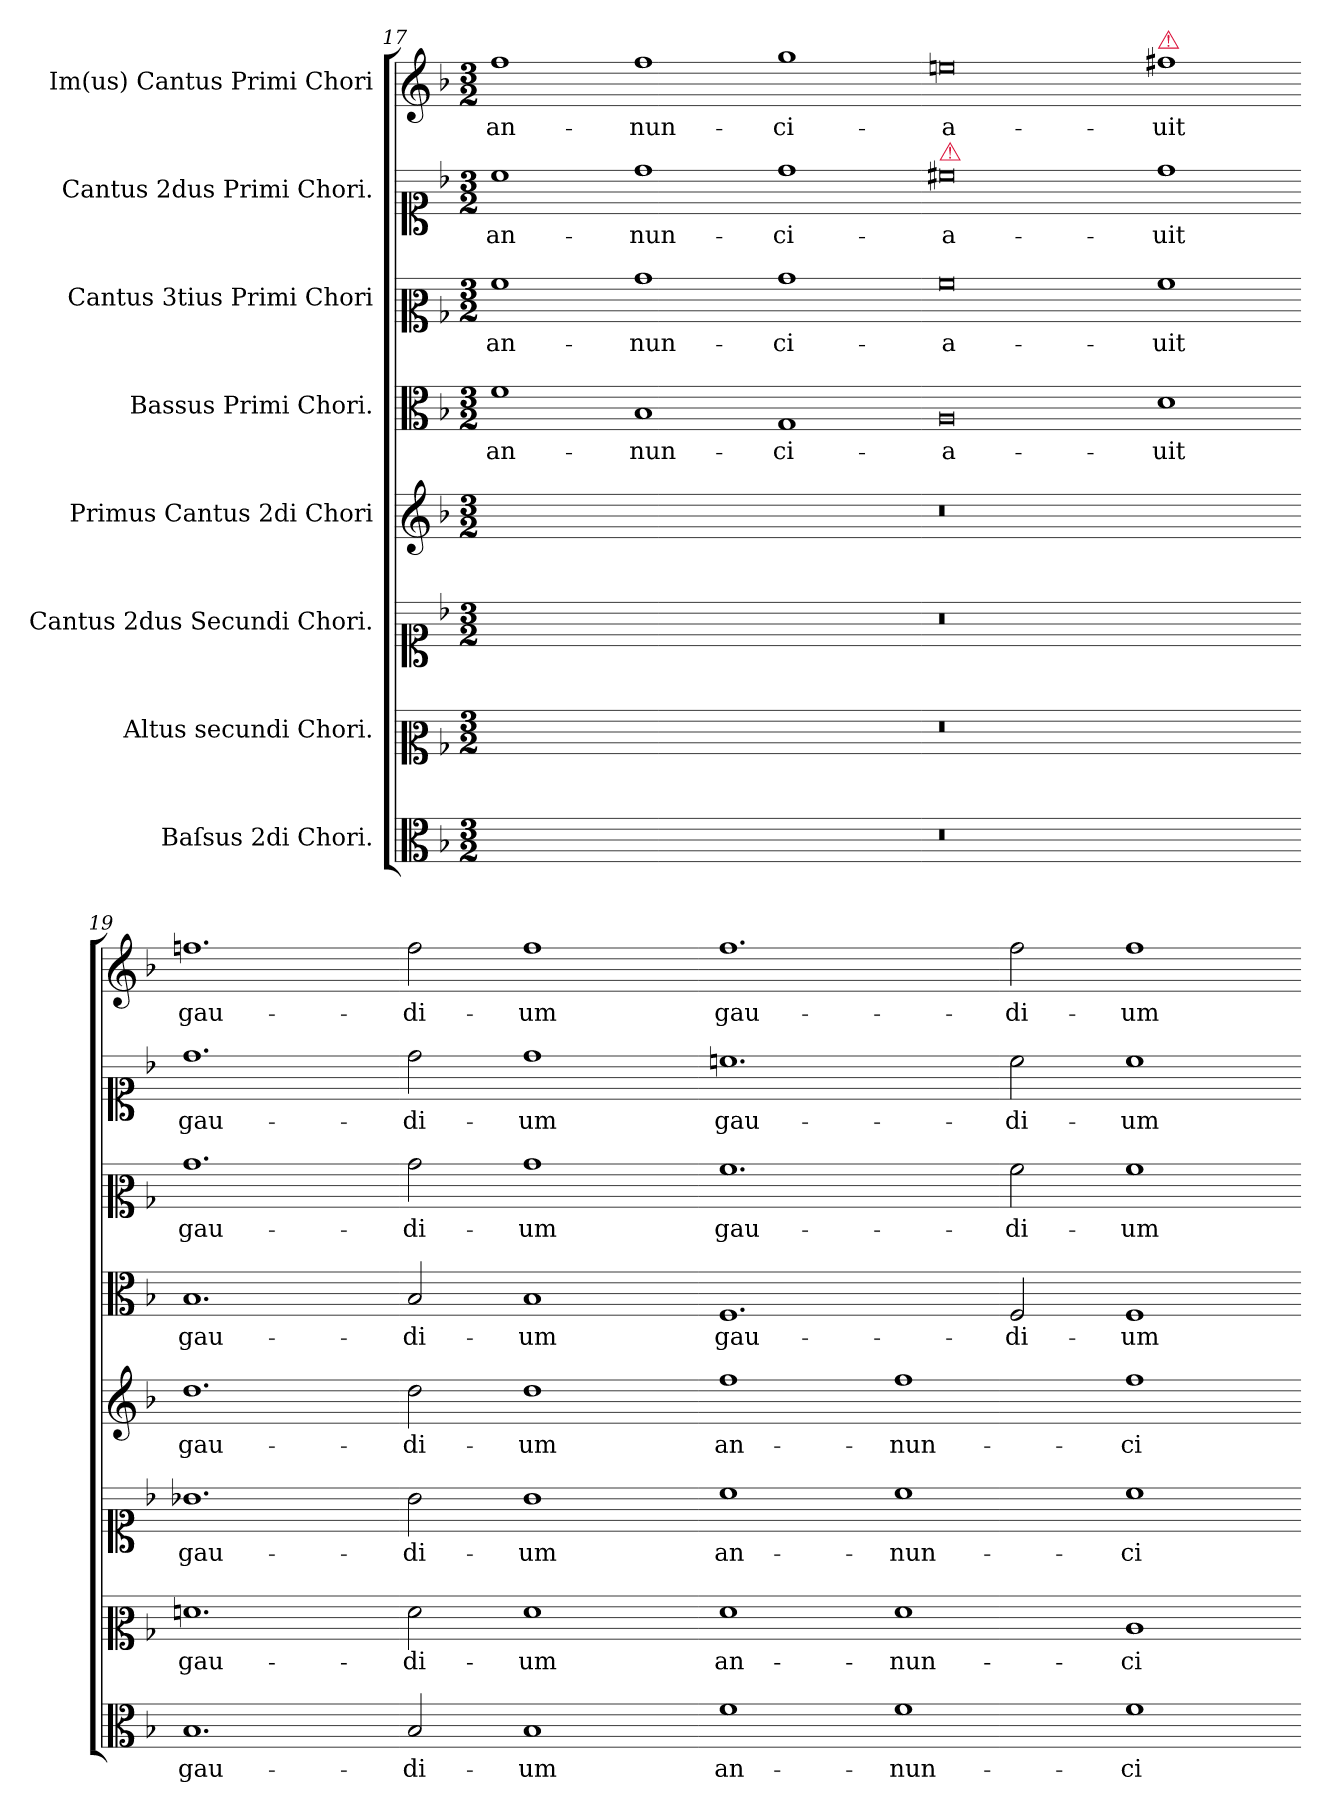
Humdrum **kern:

**kern	**text	**kern	**text	**kern	**text	**kern	**text	**kern	**text	**kern	**text	**kern	**text	**kern	**text
*part8	*part8	*part7	*part7	*part6	*part6	*part5	*part5	*part4	*part4	*part3	*part3	*part2	*part2	*part1	*part1
*staff8	*staff8	*staff7	*staff7	*staff6	*staff6	*staff5	*staff5	*staff4	*staff4	*staff3	*staff3	*staff2	*staff2	*staff1	*staff1
*I"Baſsus 2di Chori.	*	*I"Altus secundi Chori.	*	*I"Cantus 2dus Secundi Chori.	*	*I"Primus Cantus 2di Chori	*	*I"Bassus Primi Chori.	*	*I"Cantus 3tius Primi Chori	*	*I"Cantus 2dus Primi Chori.	*	*I"Im(us) Cantus Primi Chori	*
*clefC3	*	*clefC2	*	*clefC1	*	*clefG2	*	*clefC3	*	*clefC2	*	*clefC1	*	*clefG2	*
*k[b-]	*	*k[b-]	*	*k[b-]	*	*k[b-]	*	*k[b-]	*	*k[b-]	*	*k[b-]	*	*k[b-]	*
*M3/2	*	*M3/2	*	*M3/2	*	*M3/2	*	*M3/2	*	*M3/2	*	*M3/2	*	*M3/2	*
=17	=17	=17	=17	=17	=17	=17	=17	=17	=17	=17	=17	=17	=17	=17	=17
0.ryy	.	0.ryy	.	0.ryy	.	0.ryy	.	1f\	an-	1a\	an-	1cc\	an-	1ff\	an-
.	.	.	.	.	.	.	.	1B-/	-nun-	1b-\	-nun-	1dd\	-nun-	1ff\	-nun-
.	.	.	.	.	.	.	.	1G/	-ci-	1b-\	-ci-	1dd\	-ci-	1gg\	-ci-
=18-	=18-	=18-	=18-	=18-	=18-	=18-	=18-	=18-	=18-	=18-	=18-	=18-	=18-	=18-	=18-
!	!	!	!	!	!	!	!	!	!	!	!	!LO:TX:a:color=crimson:t=⚠	!	!	!
0.r	.	0.r	.	0.r	.	0.r	.	0A/	-a-	0a\	-a-	0cc#X\	-a-	0een\	-a-
!	!	!	!	!	!	!	!	!	!	!	!	!	!	!LO:TX:a:color=crimson:t=⚠	!
.	.	.	.	.	.	.	.	1d\	-uit	1a\	-uit	1dd\	-uit	1ff#X\	-uit
=19-	=19-	=19-	=19-	=19-	=19-	=19-	=19-	=19-	=19-	=19-	=19-	=19-	=19-	=19-	=19-
1.B-/	gau-	1.fn\	gau-	1.b-X\	gau-	1.dd\	gau-	1.B-/	gau-	1.b-\	gau-	1.dd\	gau-	1.ffn\	gau-
2B-/	-di-	2f\	-di-	2b-\	-di-	2dd\	-di-	2B-/	-di-	2b-\	-di-	2dd\	-di-	2ff\	-di-
1B-/	-um	1f\	-um	1b-\	-um	1dd\	-um	1B-/	-um	1b-\	-um	1dd\	-um	1ff\	-um
=20-	=20-	=20-	=20-	=20-	=20-	=20-	=20-	=20-	=20-	=20-	=20-	=20-	=20-	=20-	=20-
1f\	an-	1f\	an-	1cc\	an-	1ff\	an-	1.F/	gau-	1.a\	gau-	1.ccn\	gau-	1.ff\	gau-
1f\	-nun-	1f\	-nun-	1cc\	-nun-	1ff\	-nun-	.	.	.	.	.	.	.	.
.	.	.	.	.	.	.	.	2F/	-di-	2a\	-di-	2cc\	-di-	2ff\	-di-
1f\	-ci-	1c/	-ci-	1cc\	-ci-	1ff\	-ci-	1F/	-um	1a\	-um	1cc\	-um	1ff\	-um
=-	=-	=-	=-	=-	=-	=-	=-	=-	=-	=-	=-	=-	=-	=-	=-
*-	*-	*-	*-	*-	*-	*-	*-	*-	*-	*-	*-	*-	*-	*-	*-
